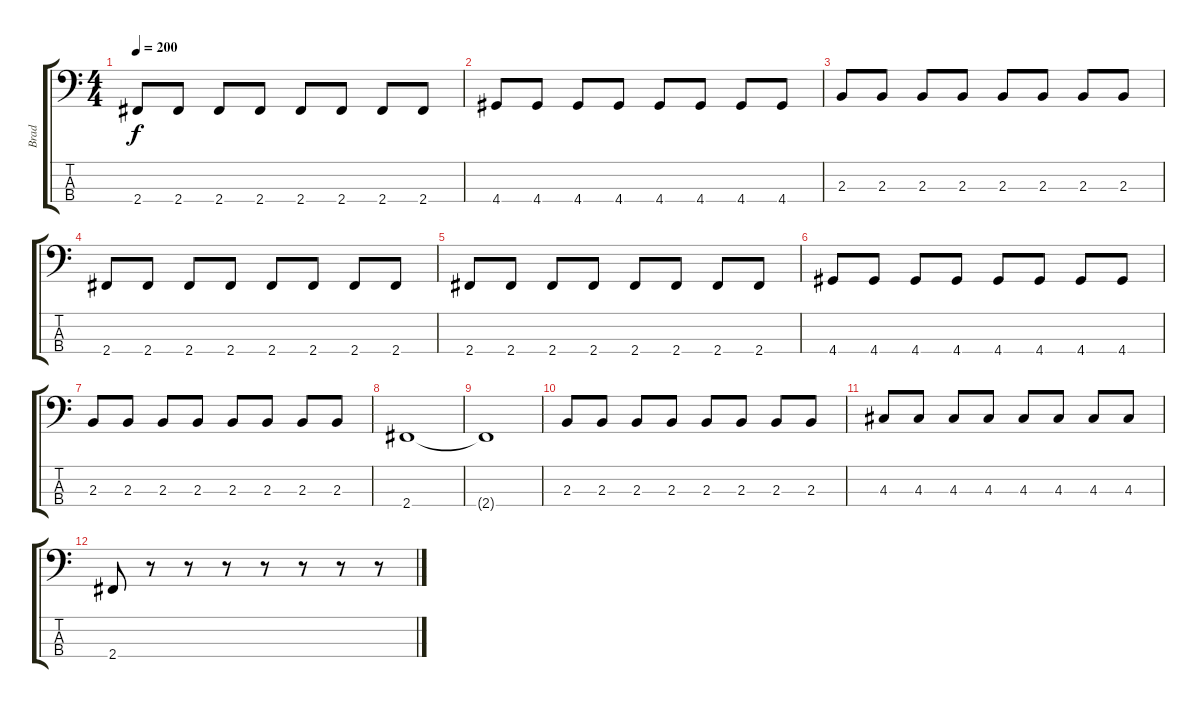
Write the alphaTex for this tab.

\track ("Brad" "Brad") {instrument electricbasspick}
\staff {score tabs}
\tuning (G2 D2 A1 E1) {hide}
\ts (4 4)
\tempo 200
\clef f4
\ks c
2.4.8{dy f} 2.4.8 2.4.8 2.4.8 2.4.8 2.4.8 2.4.8 2.4.8 |
4.4.8 4.4.8 4.4.8 4.4.8 4.4.8 4.4.8 4.4.8 4.4.8 |
2.3.8 2.3.8 2.3.8 2.3.8 2.3.8 2.3.8 2.3.8 2.3.8 |
2.4.8 2.4.8 2.4.8 2.4.8 2.4.8 2.4.8 2.4.8 2.4.8 |
2.4.8 2.4.8 2.4.8 2.4.8 2.4.8 2.4.8 2.4.8 2.4.8 |
4.4.8 4.4.8 4.4.8 4.4.8 4.4.8 4.4.8 4.4.8 4.4.8 |
2.3.8 2.3.8 2.3.8 2.3.8 2.3.8 2.3.8 2.3.8 2.3.8 |
2.4.1 |
2.4{t}.1 |
2.3.8 2.3.8 2.3.8 2.3.8 2.3.8 2.3.8 2.3.8 2.3.8 |
4.3.8 4.3.8 4.3.8 4.3.8 4.3.8 4.3.8 4.3.8 4.3.8 |
2.4.8 r.8 r.8 r.8 r.8 r.8 r.8 r.8
